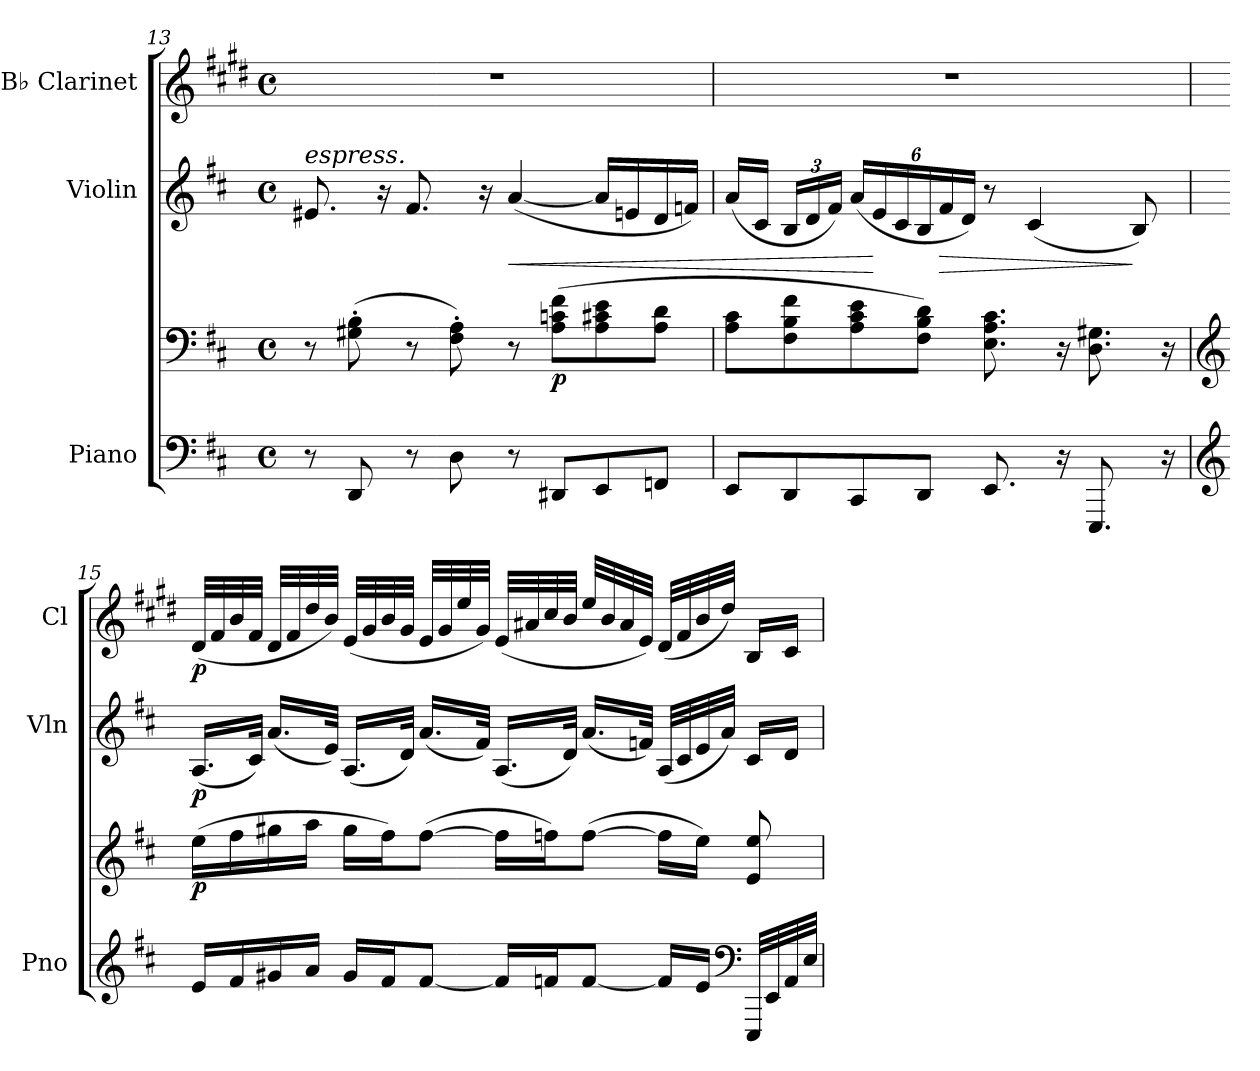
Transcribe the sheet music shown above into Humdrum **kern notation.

**kern	**kern	**dynam	**kern	**dynam	**kern	**dynam
*part3	*part3	*part3	*part2	*part2	*part1	*part1
*staff4	*staff3	*staff3/4	*staff2	*staff2	*staff1	*staff1
*I"Piano	*	*	*I"Violin	*	*I"B♭ Clarinet	*
*I'Pno	*	*	*I'Vln	*	*I'Cl	*
!!LO:LB:g=z
*clefF4	*clefF4	*	*clefG2	*	*clefG2	*
*	*	*	*	*	*ITrd1c2	*
*k[f#c#]	*k[f#c#]	*	*k[f#c#]	*	*k[f#c#]	*
*M4/4	*M4/4	*	*M4/4	*	*M4/4	*
*met(c)	*met(c)	*	*met(c)	*	*met(c)	*
=13	=13	=13	=13	=13	=13	=13
!	!	!	!LO:TX:a:i:t=espress.	!	!	!
8r	8r	.	8.e#X/	.	1r	.
8DD/	(>8G#X\' 8B\'	.	.	.	.	.
.	.	.	16r	.	.	.
8r	8r	.	8.f#/	.	.	.
8D\	8F#\' 8A\')	.	.	.	.	.
.	.	.	16r	.	.	.
!	!	!	!	!LO:HP:b	!	!
8r	8r	.	(<[4a/	<	.	.
!	!	!LO:DY:b	!	!	!	!
8DD#X/L	(>8A\ 8cn\ 8f#\L	p	.	.	.	.
8EE/	8A\ 8c#X\ 8e\	.	16a/LL]	.	.	.
.	.	.	16en/	.	.	.
8FFn/J	8A\ 8d\J	.	16d/	.	.	.
.	.	.	16fn/JJ)	.	.	.
=14	=14	=14	=14	=14	=14	=14
8EE/L	8A\ 8c#\L	.	(<16a/LL	.	1r	.
.	.	.	16c#/JJ	.	.	.
*	*	*	*Xbrackettup	*	*	*
8DD/	8F#\ 8B\ 8f#\	.	24B/LL	.	.	.
.	.	.	24d/	.	.	.
.	.	.	24f#/JJ)	.	.	.
8CC#/	8A\ 8c#\ 8e\	.	(<24a/LL	.	.	.
.	.	.	24e/	[	.	.
.	.	.	24c#/	.	.	.
8DD/J	8F#\ 8B\ 8d\J)	.	24B/	.	.	.
!	!	!	!	!LO:HP:b	!	!
.	.	.	24f#/	>	.	.
.	.	.	24d/JJ)	.	.	.
8.EE/	8.E\ 8.A\ 8.c#\	.	8r	.	.	.
.	.	.	(<4c#/	.	.	.
16r	16r	.	.	.	.	.
8.EEE/	8.D\ 8.G#X\	.	.	.	.	.
.	.	.	8B/)	]	.	.
16r	16r	.	.	.	.	.
=15	=15	=15	=15	=15	=15	=15
*clefG2	*clefG2	*	*	*	*	*
!	!	!LO:DY:b	!	!LO:DY:b	!	!LO:DY:b
16e/LL	(>16ee\LL	p	(<16.A/LL	p	(<32c#/LLL	p
.	.	.	.	.	32e/	.
16f#/	16ff#\	.	.	.	32a/	.
.	.	.	32c#/JJk)	.	32e/JJJ	.
16g#X/	16gg#X\	.	(<16.a/LL	.	32c#/LLL	.
.	.	.	.	.	32e/	.
16a/JJ	16aa\JJ	.	.	.	32cc#/	.
.	.	.	32e/JJk)	.	32a/JJJ)	.
16g#/LL	16gg#\LL	.	(<16.A/LL	.	(<32d/LLL	.
.	.	.	.	.	32f#/	.
16f#/J	16ff#\J)	.	.	.	32a/	.
.	.	.	32d/JJk)	.	32f#/JJJ	.
[8f#/J	(>[8ff#\J	.	(<16.a/LL	.	32d/LLL	.
.	.	.	.	.	32f#/	.
.	.	.	.	.	32dd/	.
.	.	.	32f#/JJk)	.	32f#/JJJ)	.
16f#/LL]	16ff#\LL]	.	(<16.A/LL	.	(<32d/LLL	.
.	.	.	.	.	32g#X/	.
16fn/J	16ffn\J)	.	.	.	32b/	.
.	.	.	32d/JJk)	.	32a/JJJ	.
[8f/J	(>[8ff\J	.	(<16.a/LL	.	32dd/LLL	.
.	.	.	.	.	32a/	.
.	.	.	.	.	32g#/	.
.	.	.	32fn/JJk)	.	32d/JJJ)	.
16f/LL]	16ff\LL]	.	(<32A/LLL	.	(<32c#/LLL	.
.	.	.	32c#/	.	32e/	.
16e/JJ	16ee\JJ)	.	32e/	.	32a/	.
.	.	.	32a/JJJ)	.	32cc#/JJJ)	.
*clefF4	*	*	*	*	*	*
32EEE/LLL	8e/ 8ee/	.	16c#/LL	.	16A/LL	.
32EE/	.	.	.	.	.	.
32AA/	.	.	16d/JJ	.	16B/JJ	.
32E/JJJ	.	.	.	.	.	.
=	=	=	=	=	=	=
*-	*-	*-	*-	*-	*-	*-
